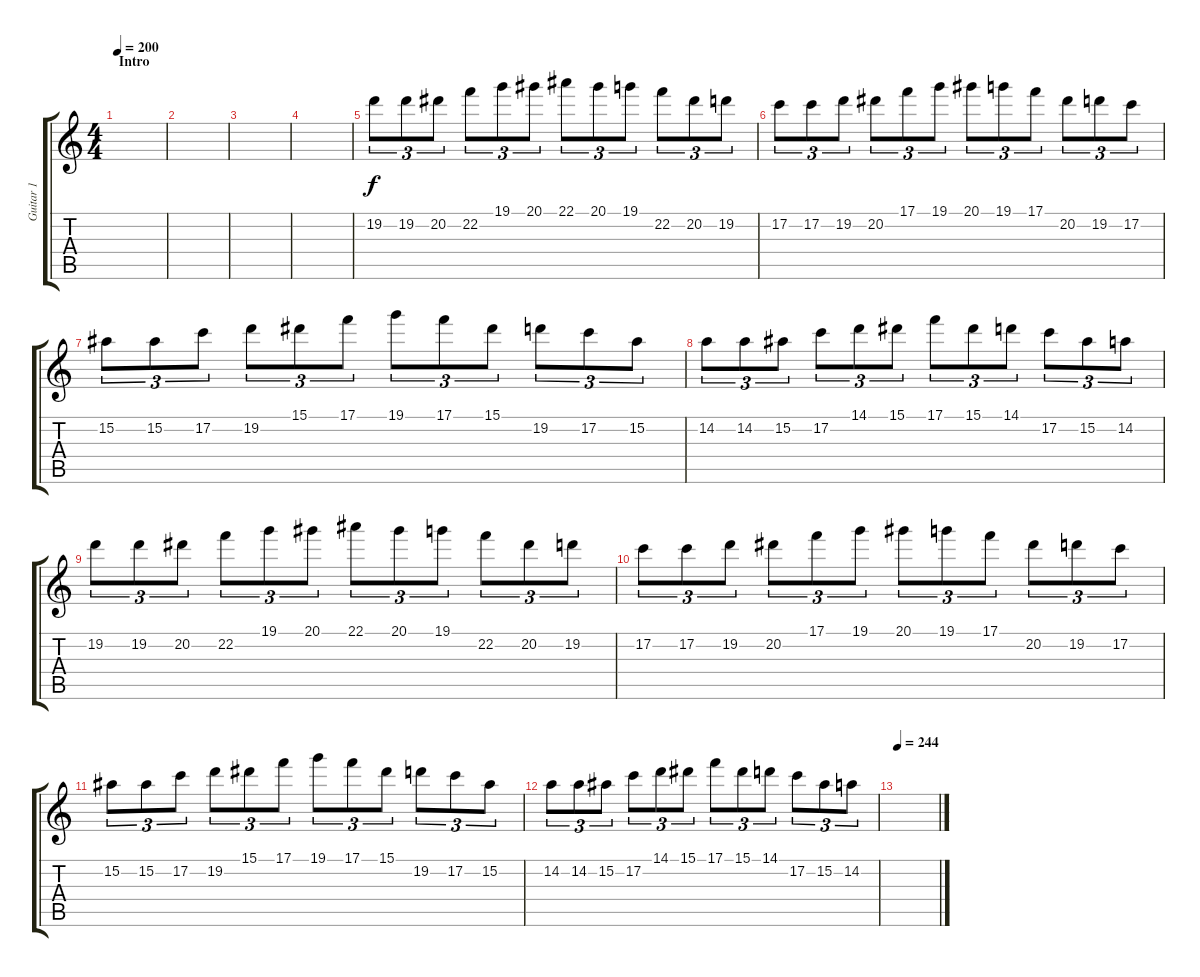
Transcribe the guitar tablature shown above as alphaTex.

\track ("Guitar 1" "Guitar 1") {instrument distortionguitar}
\staff {score tabs}
\tuning (C4 G3 Eb3 Bb2 F2 C2) {hide}
\ts (4 4)
\section ("" "Intro")
\tempo 200
\tempo 260
\tempo 200
\clef g2
\ks c
|
|
|
|
19.2.8{tu (3 2)} 19.2.8{tu (3 2)} 20.2.8{tu (3 2)} 22.2.8{tu (3 2)} 19.1.8{tu (3 2)} 20.1.8{tu (3 2)} 22.1.8{tu (3 2)} 20.1.8{tu (3 2)} 19.1.8{tu (3 2)} 22.2.8{tu (3 2)} 20.2.8{tu (3 2)} 19.2.8{tu (3 2)} |
17.2.8{tu (3 2)} 17.2.8{tu (3 2)} 19.2.8{tu (3 2)} 20.2.8{tu (3 2)} 17.1.8{tu (3 2)} 19.1.8{tu (3 2)} 20.1.8{tu (3 2)} 19.1.8{tu (3 2)} 17.1.8{tu (3 2)} 20.2.8{tu (3 2)} 19.2.8{tu (3 2)} 17.2.8{tu (3 2)} |
15.2.8{tu (3 2)} 15.2.8{tu (3 2)} 17.2.8{tu (3 2)} 19.2.8{tu (3 2)} 15.1.8{tu (3 2)} 17.1.8{tu (3 2)} 19.1.8{tu (3 2)} 17.1.8{tu (3 2)} 15.1.8{tu (3 2)} 19.2.8{tu (3 2)} 17.2.8{tu (3 2)} 15.2.8{tu (3 2)} |
14.2.8{tu (3 2)} 14.2.8{tu (3 2)} 15.2.8{tu (3 2)} 17.2.8{tu (3 2)} 14.1.8{tu (3 2)} 15.1.8{tu (3 2)} 17.1.8{tu (3 2)} 15.1.8{tu (3 2)} 14.1.8{tu (3 2)} 17.2.8{tu (3 2)} 15.2.8{tu (3 2)} 14.2.8{tu (3 2)} |
19.2.8{tu (3 2)} 19.2.8{tu (3 2)} 20.2.8{tu (3 2)} 22.2.8{tu (3 2)} 19.1.8{tu (3 2)} 20.1.8{tu (3 2)} 22.1.8{tu (3 2)} 20.1.8{tu (3 2)} 19.1.8{tu (3 2)} 22.2.8{tu (3 2)} 20.2.8{tu (3 2)} 19.2.8{tu (3 2)} |
17.2.8{tu (3 2)} 17.2.8{tu (3 2)} 19.2.8{tu (3 2)} 20.2.8{tu (3 2)} 17.1.8{tu (3 2)} 19.1.8{tu (3 2)} 20.1.8{tu (3 2)} 19.1.8{tu (3 2)} 17.1.8{tu (3 2)} 20.2.8{tu (3 2)} 19.2.8{tu (3 2)} 17.2.8{tu (3 2)} |
15.2.8{tu (3 2)} 15.2.8{tu (3 2)} 17.2.8{tu (3 2)} 19.2.8{tu (3 2)} 15.1.8{tu (3 2)} 17.1.8{tu (3 2)} 19.1.8{tu (3 2)} 17.1.8{tu (3 2)} 15.1.8{tu (3 2)} 19.2.8{tu (3 2)} 17.2.8{tu (3 2)} 15.2.8{tu (3 2)} |
14.2.8{tu (3 2)} 14.2.8{tu (3 2)} 15.2.8{tu (3 2)} 17.2.8{tu (3 2)} 14.1.8{tu (3 2)} 15.1.8{tu (3 2)} 17.1.8{tu (3 2)} 15.1.8{tu (3 2)} 14.1.8{tu (3 2)} 17.2.8{tu (3 2)} 15.2.8{tu (3 2)} 14.2.8{tu (3 2)} |
\tempo 244
